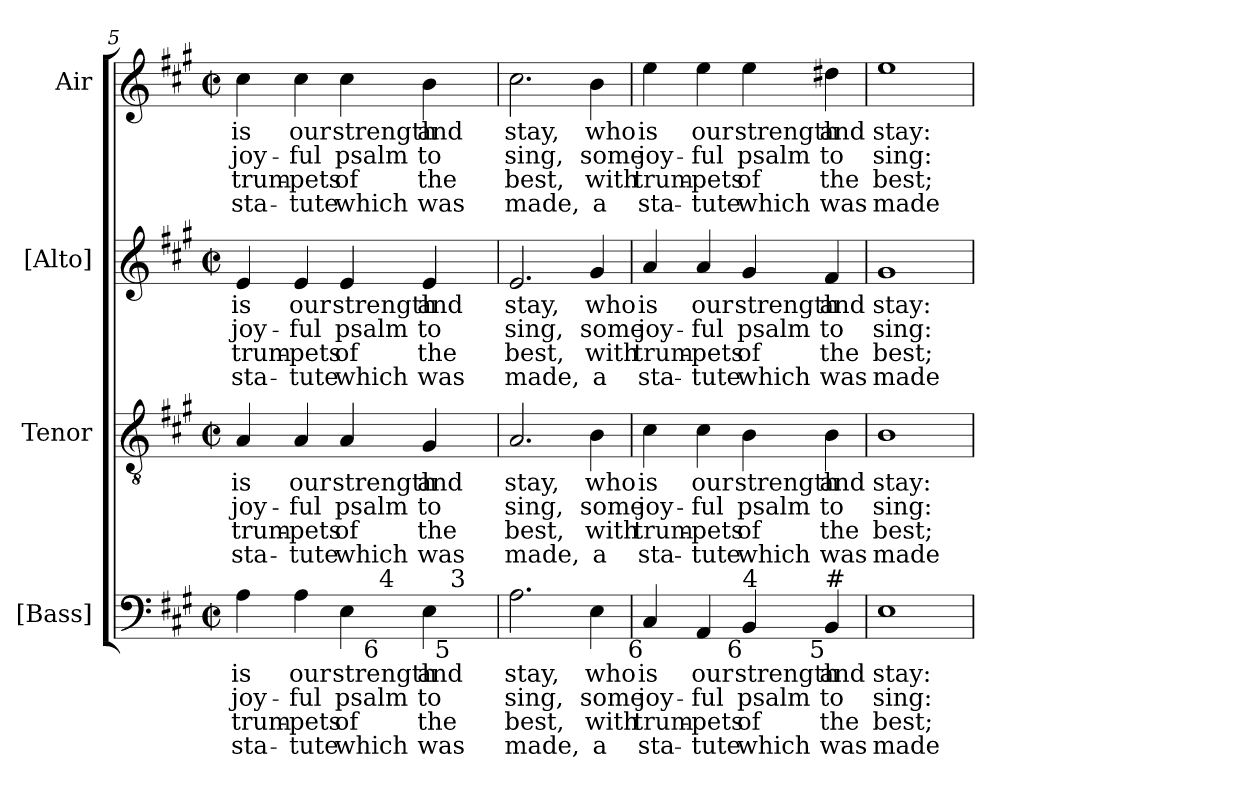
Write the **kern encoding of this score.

**kern	**text	**text	**text	**text	**kern	**text	**text	**text	**text	**kern	**text	**text	**text	**text	**kern	**text	**text	**text	**text
*part4	*part4	*part4	*part4	*part4	*part3	*part3	*part3	*part3	*part3	*part2	*part2	*part2	*part2	*part2	*part1	*part1	*part1	*part1	*part1
*staff4	*staff4	*staff4	*staff4	*staff4	*staff3	*staff3	*staff3	*staff3	*staff3	*staff2	*staff2	*staff2	*staff2	*staff2	*staff1	*staff1	*staff1	*staff1	*staff1
*I"[Bass]	*	*	*	*	*I"Tenor	*	*	*	*	*I"[Alto]	*	*	*	*	*I"Air	*	*	*	*
*I'B.	*	*	*	*	*I'T.	*	*	*	*	*I'A.	*	*	*	*	*	*	*	*	*
*clefF4	*	*	*	*	*clefGv2	*	*	*	*	*clefG2	*	*	*	*	*clefG2	*	*	*	*
*	*	*	*	*	*ITrd7c12	*	*	*	*	*	*	*	*	*	*	*	*	*	*
*k[f#c#g#]	*	*	*	*	*k[f#c#g#]	*	*	*	*	*k[f#c#g#]	*	*	*	*	*k[f#c#g#]	*	*	*	*
*A:	*	*	*	*	*A:	*	*	*	*	*A:	*	*	*	*	*A:	*	*	*	*
*M2/2	*	*	*	*	*M2/2	*	*	*	*	*M2/2	*	*	*	*	*M2/2	*	*	*	*
*met(c|)	*	*	*	*	*met(c|)	*	*	*	*	*met(c|)	*	*	*	*	*met(c|)	*	*	*	*
=5	=5	=5	=5	=5	=5	=5	=5	=5	=5	=5	=5	=5	=5	=5	=5	=5	=5	=5	=5
!	!LO:LY:b:color=#000000	!LO:LY:b:color=#000000	!LO:LY:b:color=#000000	!LO:LY:b:color=#000000	!	!	!	!	!	!	!	!	!	!	!	!	!	!	!
!	!	!	!	!	!	!LO:LY:b:color=#000000	!LO:LY:b:color=#000000	!LO:LY:b:color=#000000	!LO:LY:b:color=#000000	!	!	!	!	!	!	!	!	!	!
!	!	!	!	!	!	!	!	!	!	!	!LO:LY:b:color=#000000	!LO:LY:b:color=#000000	!LO:LY:b:color=#000000	!LO:LY:b:color=#000000	!	!	!	!	!
!	!	!	!	!	!	!	!	!	!	!	!	!	!	!	!	!LO:LY:b:color=#000000	!LO:LY:b:color=#000000	!LO:LY:b:color=#000000	!LO:LY:b:color=#000000
*^	*	*	*	*	*	*	*	*	*	*	*	*	*	*	*	*	*	*	*
*	*^	*	*	*	*	*	*	*	*	*	*	*	*	*	*	*	*	*	*	*
4Ai\	2ryy	2ryy	is	joy-	trum-	-sta-	4AAi/	is	joy-	trum-	-sta-	4ei/	is	joy-	trum-	-sta-	4cc#i\	is	joy-	trum-	-sta-
!	!	!	!LO:LY:b:color=#000000	!LO:LY:b:color=#000000	!LO:LY:b:color=#000000	!LO:LY:b:color=#000000	!	!	!	!	!	!	!	!	!	!	!	!	!	!	!
!	!	!	!	!	!	!	!	!LO:LY:b:color=#000000	!LO:LY:b:color=#000000	!LO:LY:b:color=#000000	!LO:LY:b:color=#000000	!	!	!	!	!	!	!	!	!	!
!	!	!	!	!	!	!	!	!	!	!	!	!	!LO:LY:b:color=#000000	!LO:LY:b:color=#000000	!LO:LY:b:color=#000000	!LO:LY:b:color=#000000	!	!	!	!	!
!	!	!	!	!	!	!	!	!	!	!	!	!	!	!	!	!	!	!LO:LY:b:color=#000000	!LO:LY:b:color=#000000	!LO:LY:b:color=#000000	!LO:LY:b:color=#000000
4Ai\	.	.	our	-ful	-pets	tute	4AAi/	our	-ful	-pets	tute	4ei/	our	-ful	-pets	tute	4cc#i\	our	-ful	-pets	tute
!	!	!	!LO:LY:b:color=#000000	!LO:LY:b:color=#000000	!LO:LY:b:color=#000000	!LO:LY:b:color=#000000	!	!	!	!	!	!	!	!	!	!	!	!	!	!	!
!	!	!	!	!	!	!	!	!LO:LY:b:color=#000000	!LO:LY:b:color=#000000	!LO:LY:b:color=#000000	!LO:LY:b:color=#000000	!	!	!	!	!	!	!	!	!	!
!	!	!	!	!	!	!	!	!	!	!	!	!	!LO:LY:b:color=#000000	!LO:LY:b:color=#000000	!LO:LY:b:color=#000000	!LO:LY:b:color=#000000	!	!	!	!	!
!	!	!	!	!	!	!	!	!	!	!	!	!	!	!	!	!	!	!LO:LY:b:color=#000000	!LO:LY:b:color=#000000	!LO:LY:b:color=#000000	!LO:LY:b:color=#000000
4Ei\	16ryy	4ryy	strength	psalm	of	which	4AAi/	strength	psalm	of	which	4ei/	strength	psalm	of	which	4cc#i\	strength	psalm	of	which
.	64ryy	.	.	.	.	.	.	.	.	.	.	.	.	.	.	.	.	.	.	.	.
.	256ryy	.	.	.	.	.	.	.	.	.	.	.	.	.	.	.	.	.	.	.	.
!	!LO:TX:b:rj:t=6	!	!	!	!	!	!	!	!	!	!	!	!	!	!	!	!	!	!	!	!
!	!LO:TX:t=4	!	!	!	!	!	!	!	!	!	!	!	!	!	!	!	!	!	!	!	!
.	4ryy	.	.	.	.	.	.	.	.	.	.	.	.	.	.	.	.	.	.	.	.
!	!	!	!LO:LY:b:color=#000000	!LO:LY:b:color=#000000	!LO:LY:b:color=#000000	!LO:LY:b:color=#000000	!	!	!	!	!	!	!	!	!	!	!	!	!	!	!
!	!	!	!	!	!	!	!	!LO:LY:b:color=#000000	!LO:LY:b:color=#000000	!LO:LY:b:color=#000000	!LO:LY:b:color=#000000	!	!	!	!	!	!	!	!	!	!
!	!	!	!	!	!	!	!	!	!	!	!	!	!LO:LY:b:color=#000000	!LO:LY:b:color=#000000	!LO:LY:b:color=#000000	!LO:LY:b:color=#000000	!	!	!	!	!
!	!	!	!	!	!	!	!	!	!	!	!	!	!	!	!	!	!	!LO:LY:b:color=#000000	!LO:LY:b:color=#000000	!LO:LY:b:color=#000000	!LO:LY:b:color=#000000
4Ei\	.	16.ryy	and	to	the	was	4GG#i/	and	to	the	was	4ei/	and	to	the	was	4bi\	and	to	the	was
.	8ryy	.	.	.	.	.	.	.	.	.	.	.	.	.	.	.	.	.	.	.	.
!	!	!LO:TX:b:rj:t=5	!	!	!	!	!	!	!	!	!	!	!	!	!	!	!	!	!	!	!
!	!	!LO:TX:t=3	!	!	!	!	!	!	!	!	!	!	!	!	!	!	!	!	!	!	!
.	.	8ryy	.	.	.	.	.	.	.	.	.	.	.	.	.	.	.	.	.	.	.
.	32ryy	.	.	.	.	.	.	.	.	.	.	.	.	.	.	.	.	.	.	.	.
.	.	32ryy	.	.	.	.	.	.	.	.	.	.	.	.	.	.	.	.	.	.	.
.	128.ryy	.	.	.	.	.	.	.	.	.	.	.	.	.	.	.	.	.	.	.	.
*v	*v	*v	*	*	*	*	*	*	*	*	*	*	*	*	*	*	*	*	*	*	*
=6	=6	=6	=6	=6	=6	=6	=6	=6	=6	=6	=6	=6	=6	=6	=6	=6	=6	=6	=6
*^	*	*	*	*	*	*	*	*	*	*	*	*	*	*	*	*	*	*	*
*	*^	*	*	*	*	*	*	*	*	*	*	*	*	*	*	*	*	*	*	*
!	!	!	!LO:LY:b:color=#000000	!LO:LY:b:color=#000000	!LO:LY:b:color=#000000	!LO:LY:b:color=#000000	!	!	!	!	!	!	!	!	!	!	!	!	!	!	!
*v	*v	*v	*	*	*	*	*	*	*	*	*	*	*	*	*	*	*	*	*	*	*
*^	*	*	*	*	*	*	*	*	*	*	*	*	*	*	*	*	*	*	*
*	*^	*	*	*	*	*	*	*	*	*	*	*	*	*	*	*	*	*	*	*
!	!	!	!	!	!	!	!	!LO:LY:b:color=#000000	!LO:LY:b:color=#000000	!LO:LY:b:color=#000000	!LO:LY:b:color=#000000	!	!	!	!	!	!	!	!	!	!
*v	*v	*v	*	*	*	*	*	*	*	*	*	*	*	*	*	*	*	*	*	*	*
*^	*	*	*	*	*	*	*	*	*	*	*	*	*	*	*	*	*	*	*
*	*^	*	*	*	*	*	*	*	*	*	*	*	*	*	*	*	*	*	*	*
!	!	!	!	!	!	!	!	!	!	!	!	!	!LO:LY:b:color=#000000	!LO:LY:b:color=#000000	!LO:LY:b:color=#000000	!LO:LY:b:color=#000000	!	!	!	!	!
*v	*v	*v	*	*	*	*	*	*	*	*	*	*	*	*	*	*	*	*	*	*	*
*^	*	*	*	*	*	*	*	*	*	*	*	*	*	*	*	*	*	*	*
*	*^	*	*	*	*	*	*	*	*	*	*	*	*	*	*	*	*	*	*	*
!	!	!	!	!	!	!	!	!	!	!	!	!	!	!	!	!	!	!LO:LY:b:color=#000000	!LO:LY:b:color=#000000	!LO:LY:b:color=#000000	!LO:LY:b:color=#000000
*v	*v	*v	*	*	*	*	*	*	*	*	*	*	*	*	*	*	*	*	*	*	*
2.Ai\	stay,	sing,	best,	made,	2.AAi/	stay,	sing,	best,	made,	2.ei/	stay,	sing,	best,	made,	2.cc#i\	stay,	sing,	best,	made,
!	!LO:LY:b:color=#000000	!LO:LY:b:color=#000000	!LO:LY:b:color=#000000	!LO:LY:b:color=#000000	!	!	!	!	!	!	!	!	!	!	!	!	!	!	!
!	!	!	!	!	!	!LO:LY:b:color=#000000	!LO:LY:b:color=#000000	!LO:LY:b:color=#000000	!LO:LY:b:color=#000000	!	!	!	!	!	!	!	!	!	!
!	!	!	!	!	!	!	!	!	!	!	!LO:LY:b:color=#000000	!LO:LY:b:color=#000000	!LO:LY:b:color=#000000	!LO:LY:b:color=#000000	!	!	!	!	!
!	!	!	!	!	!	!	!	!	!	!	!	!	!	!	!	!LO:LY:b:color=#000000	!LO:LY:b:color=#000000	!LO:LY:b:color=#000000	!LO:LY:b:color=#000000
4Ei\	who	some	with	a	4BBi\	who	some	with	a	4g#i/	who	some	with	a	4bi\	who	some	with	a
!!LO:LB:g=z
=7	=7	=7	=7	=7	=7	=7	=7	=7	=7	=7	=7	=7	=7	=7	=7	=7	=7	=7	=7
!	!LO:LY:b:color=#000000	!LO:LY:b:color=#000000	!LO:LY:b:color=#000000	!LO:LY:b:color=#000000	!	!	!	!	!	!	!	!	!	!	!	!	!	!	!
!	!	!	!	!	!	!LO:LY:b:color=#000000	!LO:LY:b:color=#000000	!LO:LY:b:color=#000000	!LO:LY:b:color=#000000	!	!	!	!	!	!	!	!	!	!
!	!	!	!	!	!	!	!	!	!	!	!LO:LY:b:color=#000000	!LO:LY:b:color=#000000	!LO:LY:b:color=#000000	!LO:LY:b:color=#000000	!	!	!	!	!
!LO:TX:b:rj:t=6	!	!	!	!	!	!	!	!	!	!	!	!	!	!	!	!	!	!	!
!	!	!	!	!	!	!	!	!	!	!	!	!	!	!	!	!LO:LY:b:color=#000000	!LO:LY:b:color=#000000	!LO:LY:b:color=#000000	!LO:LY:b:color=#000000
4C#i/	is	joy-	trum-	-sta-	4C#i\	is	joy-	trum-	-sta-	4ai/	is	joy-	trum-	-sta-	4eei\	is	joy-	trum-	-sta-
!	!LO:LY:b:color=#000000	!LO:LY:b:color=#000000	!LO:LY:b:color=#000000	!LO:LY:b:color=#000000	!	!	!	!	!	!	!	!	!	!	!	!	!	!	!
!	!	!	!	!	!	!LO:LY:b:color=#000000	!LO:LY:b:color=#000000	!LO:LY:b:color=#000000	!LO:LY:b:color=#000000	!	!	!	!	!	!	!	!	!	!
!	!	!	!	!	!	!	!	!	!	!	!LO:LY:b:color=#000000	!LO:LY:b:color=#000000	!LO:LY:b:color=#000000	!LO:LY:b:color=#000000	!	!	!	!	!
!	!	!	!	!	!	!	!	!	!	!	!	!	!	!	!	!LO:LY:b:color=#000000	!LO:LY:b:color=#000000	!LO:LY:b:color=#000000	!LO:LY:b:color=#000000
4AAi/	our	-ful	-pets	tute	4C#i\	our	-ful	-pets	tute	4ai/	our	-ful	-pets	tute	4eei\	our	-ful	-pets	tute
!	!LO:LY:b:color=#000000	!LO:LY:b:color=#000000	!LO:LY:b:color=#000000	!LO:LY:b:color=#000000	!	!	!	!	!	!	!	!	!	!	!	!	!	!	!
!	!	!	!	!	!	!LO:LY:b:color=#000000	!LO:LY:b:color=#000000	!LO:LY:b:color=#000000	!LO:LY:b:color=#000000	!	!	!	!	!	!	!	!	!	!
!	!	!	!	!	!	!	!	!	!	!	!LO:LY:b:color=#000000	!LO:LY:b:color=#000000	!LO:LY:b:color=#000000	!LO:LY:b:color=#000000	!	!	!	!	!
!LO:TX:b:rj:t=6	!	!	!	!	!	!	!	!	!	!	!	!	!	!	!	!	!	!	!
!LO:TX:t=4	!	!	!	!	!	!	!	!	!	!	!	!	!	!	!	!	!	!	!
!	!	!	!	!	!	!	!	!	!	!	!	!	!	!	!	!LO:LY:b:color=#000000	!LO:LY:b:color=#000000	!LO:LY:b:color=#000000	!LO:LY:b:color=#000000
4BBi/	strength	psalm	of	which	4BBi\	strength	psalm	of	which	4g#i/	strength	psalm	of	which	4eei\	strength	psalm	of	which
!	!LO:LY:b:color=#000000	!LO:LY:b:color=#000000	!LO:LY:b:color=#000000	!LO:LY:b:color=#000000	!	!	!	!	!	!	!	!	!	!	!	!	!	!	!
!	!	!	!	!	!	!LO:LY:b:color=#000000	!LO:LY:b:color=#000000	!LO:LY:b:color=#000000	!LO:LY:b:color=#000000	!	!	!	!	!	!	!	!	!	!
!	!	!	!	!	!	!	!	!	!	!	!LO:LY:b:color=#000000	!LO:LY:b:color=#000000	!LO:LY:b:color=#000000	!LO:LY:b:color=#000000	!	!	!	!	!
!LO:TX:b:rj:t=5	!	!	!	!	!	!	!	!	!	!	!	!	!	!	!	!	!	!	!
!LO:TX:t=#	!	!	!	!	!	!	!	!	!	!	!	!	!	!	!	!	!	!	!
!	!	!	!	!	!	!	!	!	!	!	!	!	!	!	!	!LO:LY:b:color=#000000	!LO:LY:b:color=#000000	!LO:LY:b:color=#000000	!LO:LY:b:color=#000000
4BBi/	and	to	the	was	4BBi\	and	to	the	was	4f#i/	and	to	the	was	4dd#Xi\	and	to	the	was
=8	=8	=8	=8	=8	=8	=8	=8	=8	=8	=8	=8	=8	=8	=8	=8	=8	=8	=8	=8
!	!LO:LY:b:color=#000000	!LO:LY:b:color=#000000	!LO:LY:b:color=#000000	!LO:LY:b:color=#000000	!	!	!	!	!	!	!	!	!	!	!	!	!	!	!
!	!	!	!	!	!	!LO:LY:b:color=#000000	!LO:LY:b:color=#000000	!LO:LY:b:color=#000000	!LO:LY:b:color=#000000	!	!	!	!	!	!	!	!	!	!
!	!	!	!	!	!	!	!	!	!	!	!LO:LY:b:color=#000000	!LO:LY:b:color=#000000	!LO:LY:b:color=#000000	!LO:LY:b:color=#000000	!	!	!	!	!
!	!	!	!	!	!	!	!	!	!	!	!	!	!	!	!	!LO:LY:b:color=#000000	!LO:LY:b:color=#000000	!LO:LY:b:color=#000000	!LO:LY:b:color=#000000
1Ei	stay:	sing:	best;	made	1BBi	stay:	sing:	best;	made	1g#i	stay:	sing:	best;	made	1eei	stay:	sing:	best;	made
=	=	=	=	=	=	=	=	=	=	=	=	=	=	=	=	=	=	=	=
*-	*-	*-	*-	*-	*-	*-	*-	*-	*-	*-	*-	*-	*-	*-	*-	*-	*-	*-	*-
